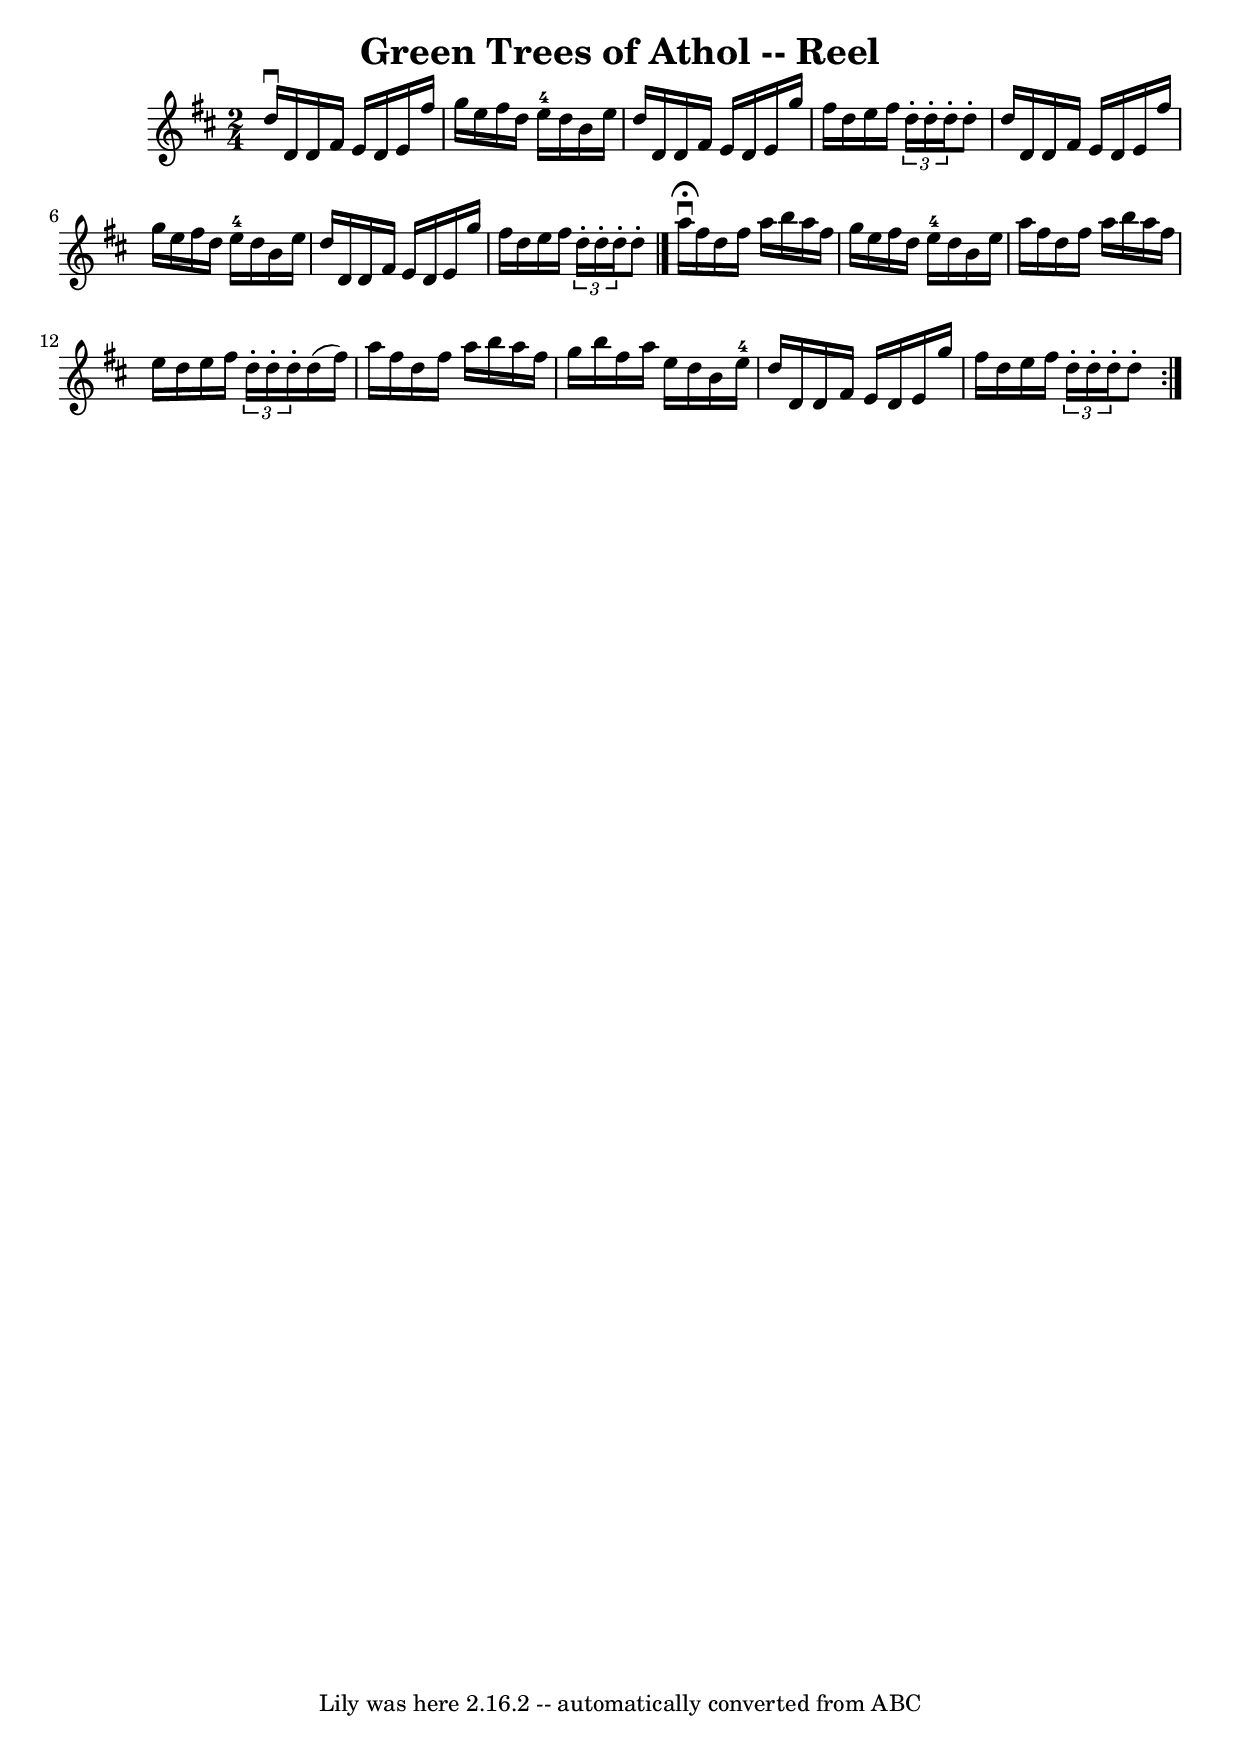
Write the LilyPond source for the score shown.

\version "2.7.40"
\include "Mammoth.ily"
\header {
	%% book = "Ryan's Mammoth Collection"
	crossRefNumber = "1"
	footnotes = "\\\\245"
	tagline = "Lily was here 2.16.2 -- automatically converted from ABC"
	title = "Green Trees of Athol -- Reel"
}
voicedefault =  {


\time 2/4 \key d \major d''16^\downbow d'16 d'16 fis'16 e'16    
d'16 e'16 fis''16    |
 g''16 e''16 fis''16 d''16      
e''16-4 d''16 b'16 e''16    |
 d''16 d'16 d'16    
fis'16 e'16 d'16 e'16 g''16    |
 fis''16 d''16 e''16 
 fis''16    \times 2/3 { d''16 -. d''16 -. d''16 -. } d''8 -.   
|
 d''16 d'16 d'16 fis'16 e'16 d'16 e'16 fis''16 
   |
 g''16 e''16 fis''16 d''16 e''16-4 d''16    
b'16 e''16    |
 d''16 d'16 d'16 fis'16 e'16 d'16    
e'16 g''16    |
 fis''16 d''16 e''16 fis''16    
\times 2/3 { d''16 -. d''16 -. d''16 -. } d''8 -.     \bar "|."     
\repeat volta 2 { a''16^\fermata^\downbow fis''16 d''16 fis''16    
a''16 b''16 a''16 fis''16    |
 g''16 e''16 fis''16    
d''16 e''16-4 d''16 b'16 e''16    |
 a''16 fis''16   
 d''16 fis''16 a''16 b''16 a''16 fis''16    |
 e''16    
d''16 e''16 fis''16    \times 2/3 { d''16 -. d''16 -. d''16 -. }   
d''16 (fis''16)   |
 a''16 fis''16 d''16 fis''16    
a''16 b''16 a''16 fis''16    |
 g''16 b''16 fis''16    
a''16 e''16 d''16 b'16 e''16-4   |
 d''16 d'16    
d'16 fis'16 e'16 d'16 e'16 g''16    |
 fis''16 d''16  
 e''16 fis''16    \times 2/3 { d''16 -. d''16 -. d''16 -. } d''8 -. 
    }   
}

\score{
    <<

	\context Staff="default"
	{
	    \voicedefault 
	}

    >>
	\layout {
	}
	\midi {}
}
